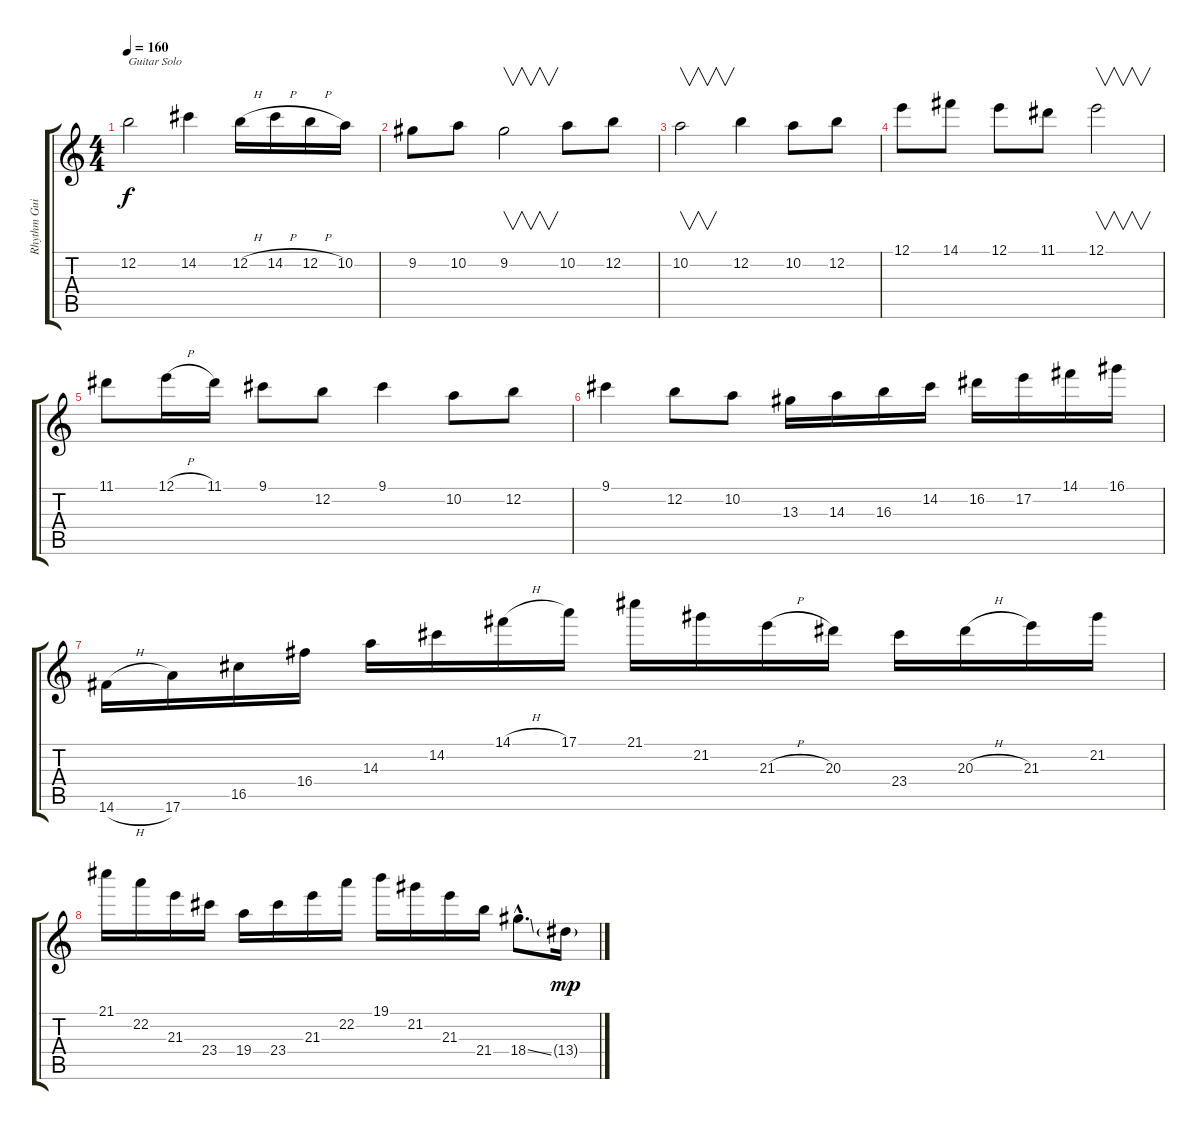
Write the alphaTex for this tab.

\track ("Rhythm Guitar" "Rhythm Gui") {instrument distortionguitar}
\staff {score tabs}
\tuning (E4 B3 G3 D3 A2 E2) {hide}
\ts (4 4)
\tempo 160
\clef g2
\ks c
12.2.2{txt "Guitar Solo" dy f} 14.2.4 12.2{h}.16 14.2{h}.16 12.2{h}.16 10.2.16 |
9.2.8 10.2.8 9.2.2{v} 10.2.8 12.2.8 |
10.2.2{v} 12.2.4 10.2.8 12.2.8 |
12.1.8 14.1.8 12.1.8 11.1.8 12.1.2{v} |
11.1.8 12.1{h}.16 11.1.16 9.1.8 12.2.8 9.1.4 10.2.8 12.2.8 |
9.1.4 12.2.8 10.2.8 13.3.16 14.3.16 16.3.16 14.2.16 16.2.16 17.2.16 14.1.16 16.1.16 |
14.6{h}.16 17.6.16 16.5.16 16.4.16 14.3.16 14.2.16 14.1{h}.16 17.1.16 21.1.16 21.2.16 21.3{h}.16 20.3.16 23.4.16 20.3{h}.16 21.3.16 21.2.16 |
21.1.16 22.2.16 21.3.16 23.4.16 19.4.16 23.4.16 21.3.16 22.2.16 19.1.16 21.2.16 21.3.16 21.4.16 18.4{ss hac}.8{d} 13.4{g}.16{dy mp volume 0}
